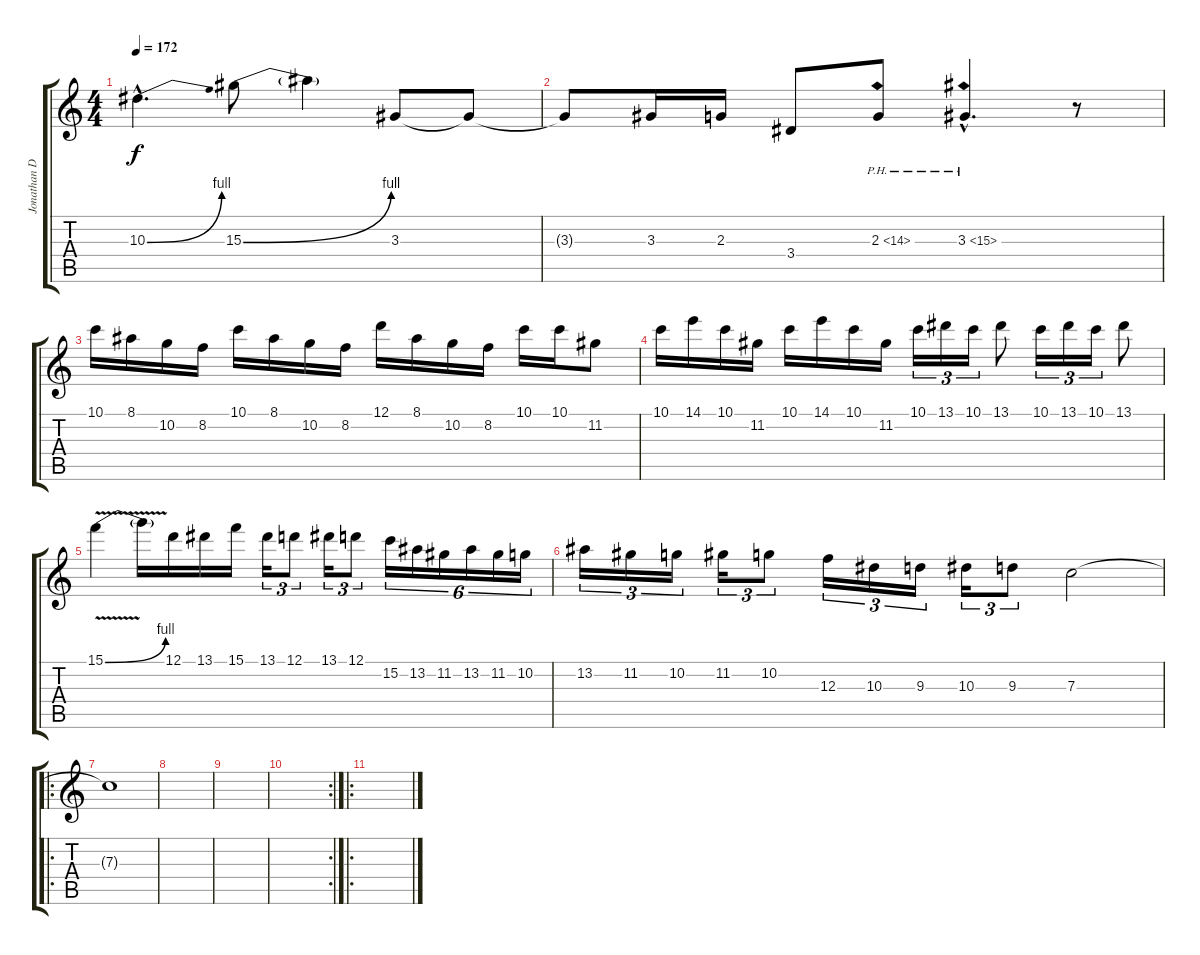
\track ("Jonathan Donais (solo)" "Jonathan D") {instrument distortionguitar}
\staff {score tabs}
\tuning (D4 A3 F3 C3 G2 C2) {hide}
\ts (4 4)
\tempo 172
\clef g2
\ks c
10.3{be (bend 0 0 60 4) hac}.4{d dy f} 15.3{be (bend 0 0 60 4)}.8 15.3{t}.4 3.3.8 3.3{t}.8 |
3.3{t}.8 3.3.16 2.3.16 3.4.8 2.3{ph 12}.8 3.3{ph 12 hac}.4{d} r.8 |
10.1.16 8.1.16 10.2.16 8.2.16 10.1.16 8.1.16 10.2.16 8.2.16 12.1.16 8.1.16 10.2.16 8.2.16 10.1.16 10.1.16 11.2.8 |
10.1.16 14.1.16 10.1.16 11.2.16 10.1.16 14.1.16 10.1.16 11.2.16 10.1.16{tu (3 2)} 13.1.16{tu (3 2)} 10.1.16{tu (3 2)} 13.1.8 10.1.16{tu (3 2)} 13.1.16{tu (3 2)} 10.1.16{tu (3 2)} 13.1.8 |
15.1{be (bend 0 0 60 4) v}.4 15.1{t}.16 12.1.16 13.1.16 15.1.16 13.1.16{tu (3 2)} 12.1.8{tu (3 2)} 13.1.16{tu (3 2)} 12.1.8{tu (3 2)} 15.2.16{tu (6 4)} 13.2.16{tu (6 4)} 11.2.16{tu (6 4)} 13.2.16{tu (6 4)} 11.2.16{tu (6 4)} 10.2.16{tu (6 4)} |
13.2.16{tu (3 2)} 11.2.16{tu (3 2)} 10.2.16{tu (3 2)} 11.2.16{tu (3 2)} 10.2.8{tu (3 2)} 12.3.16{tu (3 2)} 10.3.16{tu (3 2)} 9.3.16{tu (3 2)} 10.3.16{tu (3 2)} 9.3.8{tu (3 2)} 7.3.2 |
\ro
7.3{t}.1 |
|
|
\rc 2
|
\ro
